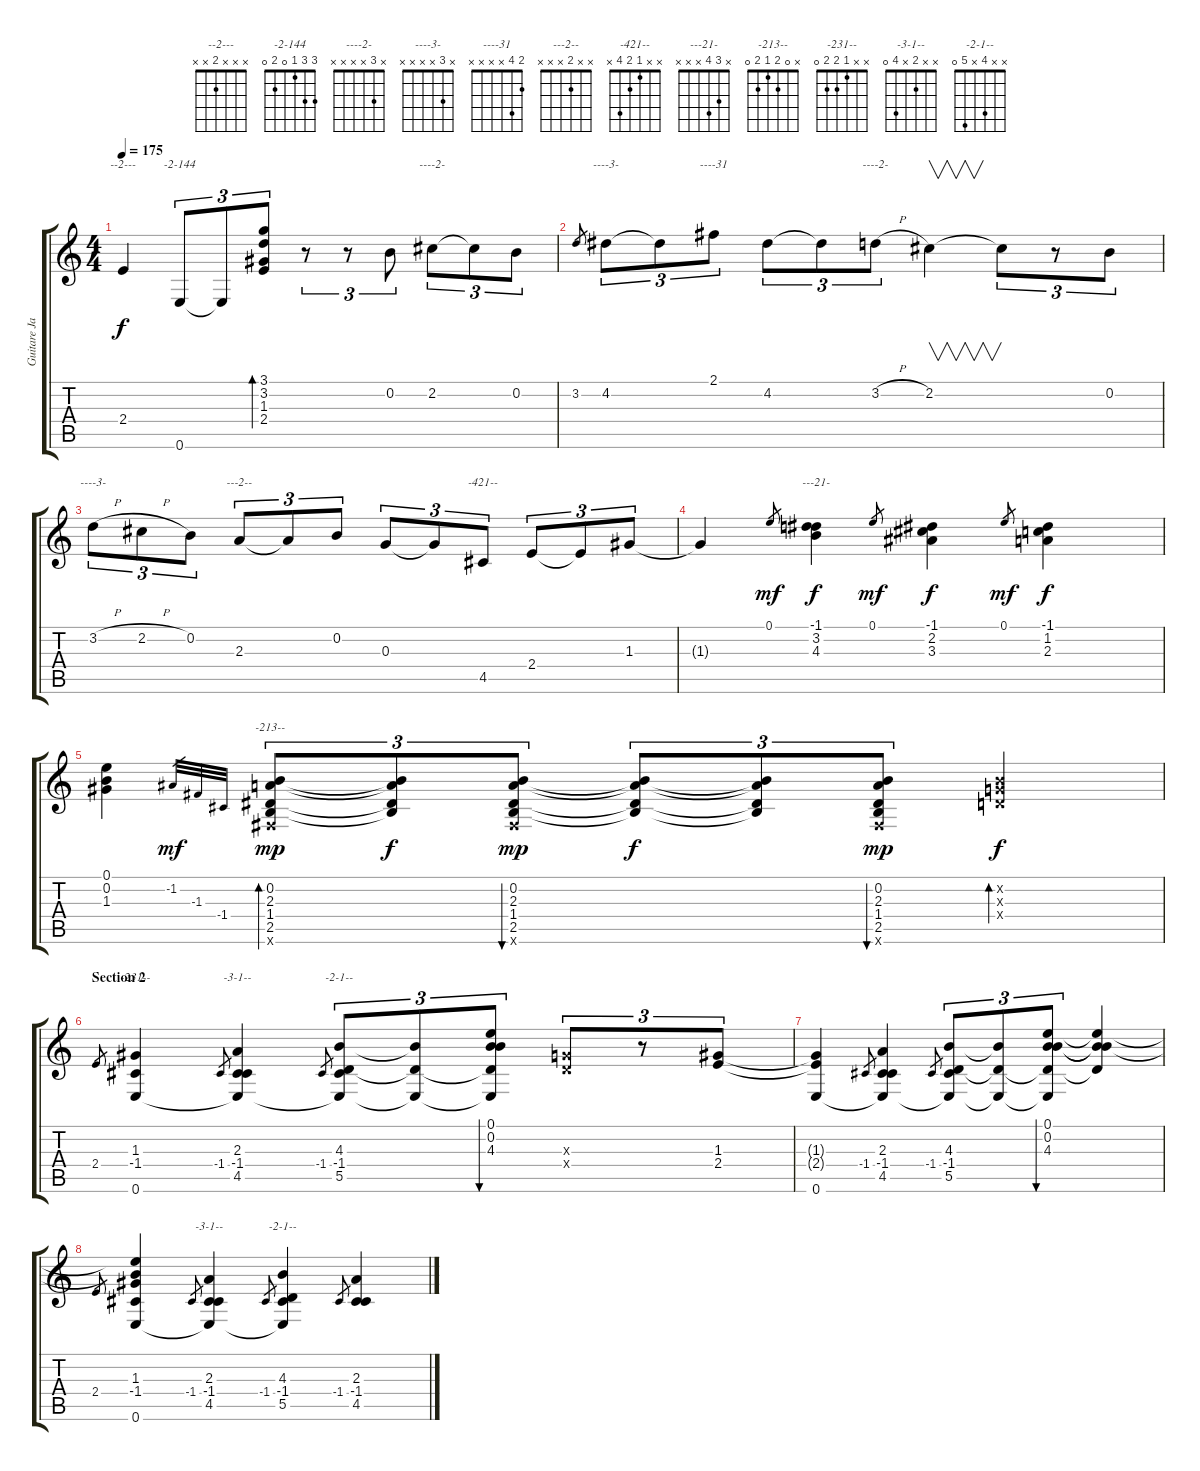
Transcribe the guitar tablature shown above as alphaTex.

\track ("Guitare Janvier 2002" "Guitare Ja") {instrument acousticguitarnylon}
\staff {score tabs}
\tuning (E4 B3 G3 D3 A2 E2) {hide}
\chord ("--2---" x x x 2 x x)
\chord ("-2-144" 3 3 1 0 2 0)
\chord ("----2-" x 2 x x x x)
\chord ("----3-" x 4 x x x x)
\chord ("----31" 2 4 x x x x)
\chord ("----2-" x 3 x x x x)
\chord ("----3-" x 3 x x x x)
\chord ("---2--" x x 2 x x x)
\chord ("-421--" x x 1 2 4 x)
\chord ("---21-" x 3 4 x x x)
\chord ("-213--" x 0 2 1 2 0)
\chord ("-231--" x x 1 2 2 0)
\chord ("-3-1--" x x 2 x 4 x)
\chord ("-2-1--" x x 4 x 5 x)
\chord ("-3-1--" x x 2 x 4 0)
\chord ("-2-1--" x x 4 x 5 0)
\ts (4 4)
\tempo 175
\clef g2
\ks c
2.4.4{ch "--2---" dy f} 0.6.8{tu (3 2) ch "-2-144"} 0.6{t}.8{tu (3 2)} (3.1 3.2 1.3 2.4).8{tu (3 2) bd 30} r.8{tu (3 2)} r.8{tu (3 2)} 0.2.8{tu (3 2)} 2.2.8{tu (3 2) ch "----2-"} 2.2{t}.8{tu (3 2)} 0.2.8{tu (3 2)} |
3.2.8{gr} 4.2.8{tu (3 2) ch "----3-"} 4.2{t}.8{tu (3 2)} 2.1.8{tu (3 2) ch "----31"} 4.2.8{tu (3 2)} 4.2{t}.8{tu (3 2)} 3.2{h}.8{tu (3 2) ch "----2-"} 2.2.4{v} 2.2{t}.8{tu (3 2)} r.8{tu (3 2)} 0.2.8{tu (3 2)} |
3.2{h}.8{tu (3 2) ch "----3-"} 2.2{h}.8{tu (3 2)} 0.2.8{tu (3 2)} 2.3.8{tu (3 2) ch "---2--"} 2.3{t}.8{tu (3 2)} 0.2.8{tu (3 2)} 0.3.8{tu (3 2)} 0.3{t}.8{tu (3 2)} 4.5.8{tu (3 2) ch "-421--"} 2.4.8{tu (3 2)} 2.4{t}.8{tu (3 2)} 1.3.8{tu (3 2)} |
1.3{t}.4 0.1.8{gr dy mf} (-1.1 3.2 4.3).4{ch "---21-" dy f} 0.1.8{gr dy mf} (-1.1 2.2 3.3).4{dy f} 0.1.8{gr dy mf} (-1.1 1.2 2.3).4{dy f} |
(0.1 0.2 1.3).4 -1.2.32{gr dy mf} -1.3.32{gr} -1.4.32{gr} (0.2 2.3 1.4 2.5 2.6{x}).8{tu (3 2) bd 30 ch "-213--" dy mp} (0.2{t} 2.3{t} 1.4{t} 2.5{t}).8{tu (3 2) dy f} (0.2 2.3 1.4 2.5 2.6{x}).8{tu (3 2) bu 30 dy mp} (0.2{t} 2.3{t} 1.4{t} 2.5{t}).8{tu (3 2) dy f} (0.2{t} 2.3{t} 1.4{t} 2.5{t}).8{tu (3 2)} (0.2 2.3 1.4 2.5 2.6{x}).8{tu (3 2) bu 30 dy mp} (0.2{x} 0.3{x} 0.4{x}).4{bd 30 dy f} |
\section ("" "Section 2")
2.4.8{gr} (1.3 -1.4 0.6).4{ch "-231--"} -1.4.8{gr} (2.3 -1.4 4.5 0.6{t}).4{ch "-3-1--"} -1.4.8{gr} (4.3 -1.4 5.5 0.6{t}).8{tu (3 2) ch "-2-1--"} (4.3{t} 5.5{t} 0.6{t}).8{tu (3 2)} (0.1 0.2 4.3 5.5{t} 0.6{t}).8{tu (3 2) bu 30} (0.3{x} 0.4{x}).8{tu (3 2)} r.8{tu (3 2)} (1.3 2.4).8{tu (3 2)} |
(1.3{t} 2.4{t} 0.6).4 -1.4.8{gr} (2.3 -1.4 4.5 0.6{t}).4 -1.4.8{gr} (4.3 -1.4 5.5 0.6{t}).8{tu (3 2)} (4.3{t} 5.5{t} 0.6{t}).8{tu (3 2)} (0.1 0.2 4.3 5.5{t} 0.6{t}).8{tu (3 2) bu 30} (0.1{t} 0.2{t} 4.3{t} 5.5{t}).4 |
2.4.8{gr} (0.1{t} 0.2{t} 1.3 -1.4 0.6).4 -1.4.8{gr} (2.3 -1.4 4.5 0.6{t}).4{ch "-3-1--"} -1.4.8{gr} (4.3 -1.4 5.5 0.6{t}).4{ch "-2-1--"} -1.4.8{gr} (2.3 -1.4 4.5).4
